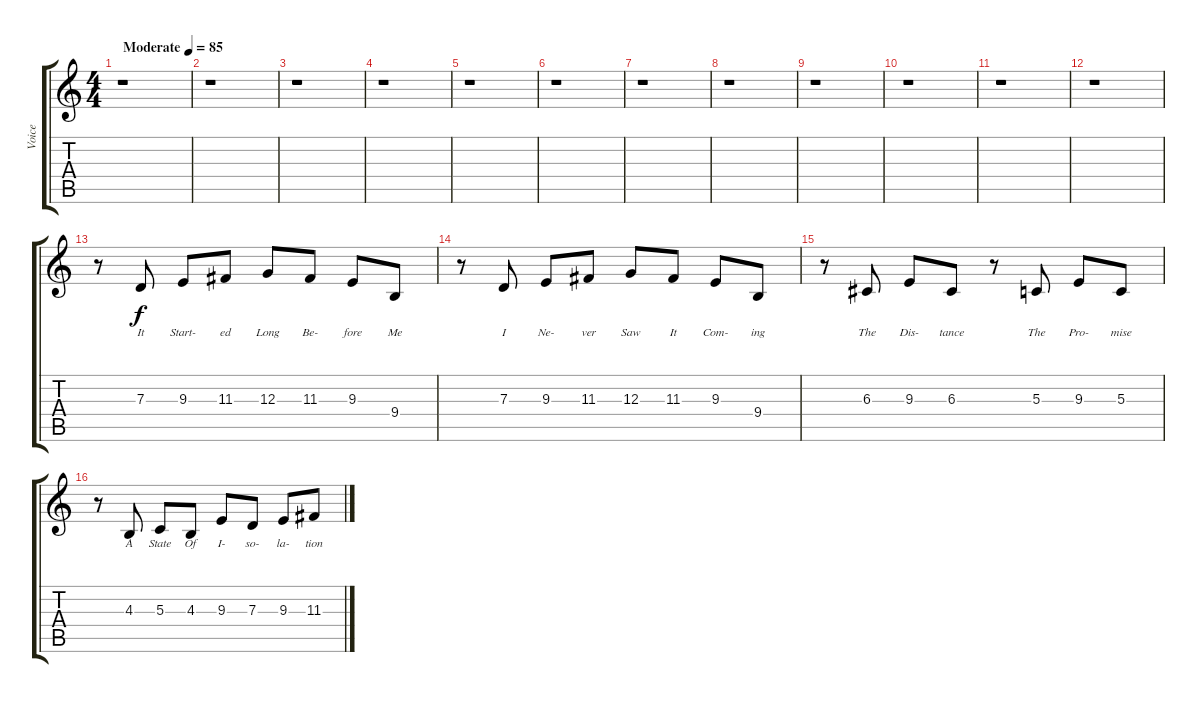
\track ("Voice" "Voice") {instrument clarinet}
\staff {score tabs}
\tuning (E4 B3 G3 D3 A2 E2) {hide}
\ts (4 4)
\tempo (85 "Moderate")
\clef g2
\ks c
r.1{dy f instrument clarinet} |
r.1 |
r.1 |
r.1 |
r.1 |
r.1 |
r.1 |
r.1 |
r.1 |
r.1 |
r.1 |
r.1 |
r.8 7.3.8{lyrics (0 "It") lyrics (1 "") lyrics (2 "") lyrics (3 "") lyrics (4 "")} 9.3.8{lyrics (0 "Start-") lyrics (1 "") lyrics (2 "") lyrics (3 "") lyrics (4 "")} 11.3.8{lyrics (0 "ed") lyrics (1 "") lyrics (2 "") lyrics (3 "") lyrics (4 "")} 12.3.8{lyrics (0 "Long") lyrics (1 "") lyrics (2 "") lyrics (3 "") lyrics (4 "")} 11.3.8{lyrics (0 "Be-") lyrics (1 "") lyrics (2 "") lyrics (3 "") lyrics (4 "")} 9.3.8{lyrics (0 "fore") lyrics (1 "") lyrics (2 "") lyrics (3 "") lyrics (4 "")} 9.4.8{lyrics (0 "Me") lyrics (1 "") lyrics (2 "") lyrics (3 "") lyrics (4 "")} |
r.8 7.3.8{lyrics (0 "I") lyrics (1 "") lyrics (2 "") lyrics (3 "") lyrics (4 "")} 9.3.8{lyrics (0 "Ne-") lyrics (1 "") lyrics (2 "") lyrics (3 "") lyrics (4 "")} 11.3.8{lyrics (0 "ver") lyrics (1 "") lyrics (2 "") lyrics (3 "") lyrics (4 "")} 12.3.8{lyrics (0 "Saw") lyrics (1 "") lyrics (2 "") lyrics (3 "") lyrics (4 "")} 11.3.8{lyrics (0 "It") lyrics (1 "") lyrics (2 "") lyrics (3 "") lyrics (4 "")} 9.3.8{lyrics (0 "Com-") lyrics (1 "") lyrics (2 "") lyrics (3 "") lyrics (4 "")} 9.4.8{lyrics (0 "ing") lyrics (1 "") lyrics (2 "") lyrics (3 "") lyrics (4 "")} |
r.8 6.3.8{lyrics (0 "The") lyrics (1 "") lyrics (2 "") lyrics (3 "") lyrics (4 "")} 9.3.8{lyrics (0 "Dis-") lyrics (1 "") lyrics (2 "") lyrics (3 "") lyrics (4 "")} 6.3.8{lyrics (0 "tance") lyrics (1 "") lyrics (2 "") lyrics (3 "") lyrics (4 "")} r.8 5.3.8{lyrics (0 "The") lyrics (1 "") lyrics (2 "") lyrics (3 "") lyrics (4 "")} 9.3.8{lyrics (0 "Pro-") lyrics (1 "") lyrics (2 "") lyrics (3 "") lyrics (4 "")} 5.3.8{lyrics (0 "mise") lyrics (1 "") lyrics (2 "") lyrics (3 "") lyrics (4 "")} |
r.8 4.3.8{lyrics (0 "A") lyrics (1 "") lyrics (2 "") lyrics (3 "") lyrics (4 "")} 5.3.8{lyrics (0 "State") lyrics (1 "") lyrics (2 "") lyrics (3 "") lyrics (4 "")} 4.3.8{lyrics (0 "Of") lyrics (1 "") lyrics (2 "") lyrics (3 "") lyrics (4 "")} 9.3.8{lyrics (0 "I-") lyrics (1 "") lyrics (2 "") lyrics (3 "") lyrics (4 "")} 7.3.8{lyrics (0 "so-") lyrics (1 "") lyrics (2 "") lyrics (3 "") lyrics (4 "")} 9.3.8{lyrics (0 "la-") lyrics (1 "") lyrics (2 "") lyrics (3 "") lyrics (4 "")} 11.3.8{lyrics (0 "tion") lyrics (1 "") lyrics (2 "") lyrics (3 "") lyrics (4 "")}
